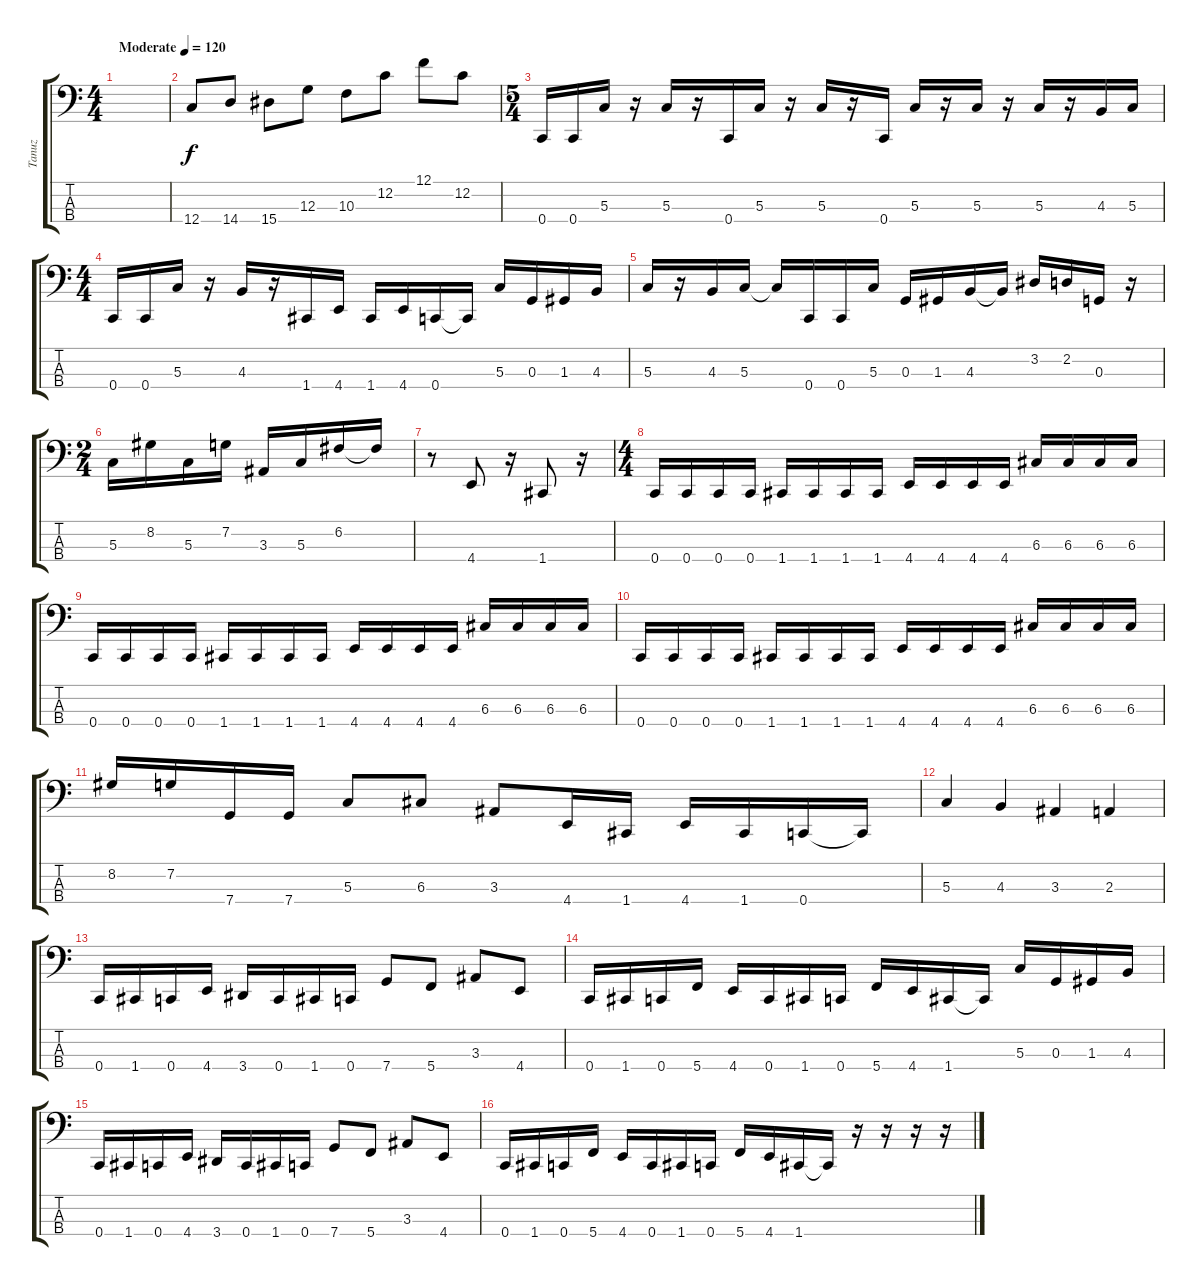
\track ("Tanuz" "Tanuz") {instrument electricbasspick}
\staff {score tabs}
\tuning (F2 C2 G1 C1) {hide}
\ts (4 4)
\tempo (120 "Moderate")
\clef f4
\ks c
|
12.4.8 14.4.8 15.4.8 12.3.8 10.3.8 12.2.8 12.1.8 12.2.8 |
\ts (5 4)
0.4.16 0.4.16 5.3.16 r.16 5.3.16 r.16 0.4.16 5.3.16 r.16 5.3.16 r.16 0.4.16 5.3.16 r.16 5.3.16 r.16 5.3.16 r.16 4.3.16 5.3.16 |
\ts (4 4)
0.4.16 0.4.16 5.3.16 r.16 4.3.16 r.16 1.4.16 4.4.16 1.4.16 4.4.16 0.4.16 0.4{t}.16 5.3.16 0.3.16 1.3.16 4.3.16 |
5.3.16 r.16 4.3.16 5.3.16 5.3{t}.16 0.4.16 0.4.16 5.3.16 0.3.16 1.3.16 4.3.16 4.3{t}.16 3.2.16 2.2.16 0.3.16 r.16 |
\ts (2 4)
5.3.16 8.2.16 5.3.16 7.2.16 3.3.16 5.3.16 6.2.16 6.2{t}.16 |
r.8 4.4.8 r.16 1.4.8 r.16 |
\ts (4 4)
0.4.16 0.4.16 0.4.16 0.4.16 1.4.16 1.4.16 1.4.16 1.4.16 4.4.16 4.4.16 4.4.16 4.4.16 6.3.16 6.3.16 6.3.16 6.3.16 |
0.4.16 0.4.16 0.4.16 0.4.16 1.4.16 1.4.16 1.4.16 1.4.16 4.4.16 4.4.16 4.4.16 4.4.16 6.3.16 6.3.16 6.3.16 6.3.16 |
0.4.16 0.4.16 0.4.16 0.4.16 1.4.16 1.4.16 1.4.16 1.4.16 4.4.16 4.4.16 4.4.16 4.4.16 6.3.16 6.3.16 6.3.16 6.3.16 |
8.2.16 7.2.16 7.4.16 7.4.16 5.3.8 6.3.8 3.3.8 4.4.16 1.4.16 4.4.16 1.4.16 0.4.16 0.4{t}.16 |
5.3.4 4.3.4 3.3.4 2.3.4 |
0.4.16 1.4.16 0.4.16 4.4.16 3.4.16 0.4.16 1.4.16 0.4.16 7.4.8 5.4.8 3.3.8 4.4.8 |
0.4.16 1.4.16 0.4.16 5.4.16 4.4.16 0.4.16 1.4.16 0.4.16 5.4.16 4.4.16 1.4.16 1.4{t}.16 5.3.16 0.3.16 1.3.16 4.3.16 |
0.4.16 1.4.16 0.4.16 4.4.16 3.4.16 0.4.16 1.4.16 0.4.16 7.4.8 5.4.8 3.3.8 4.4.8 |
0.4.16 1.4.16 0.4.16 5.4.16 4.4.16 0.4.16 1.4.16 0.4.16 5.4.16 4.4.16 1.4.16 1.4{t}.16 r.16 r.16 r.16 r.16
